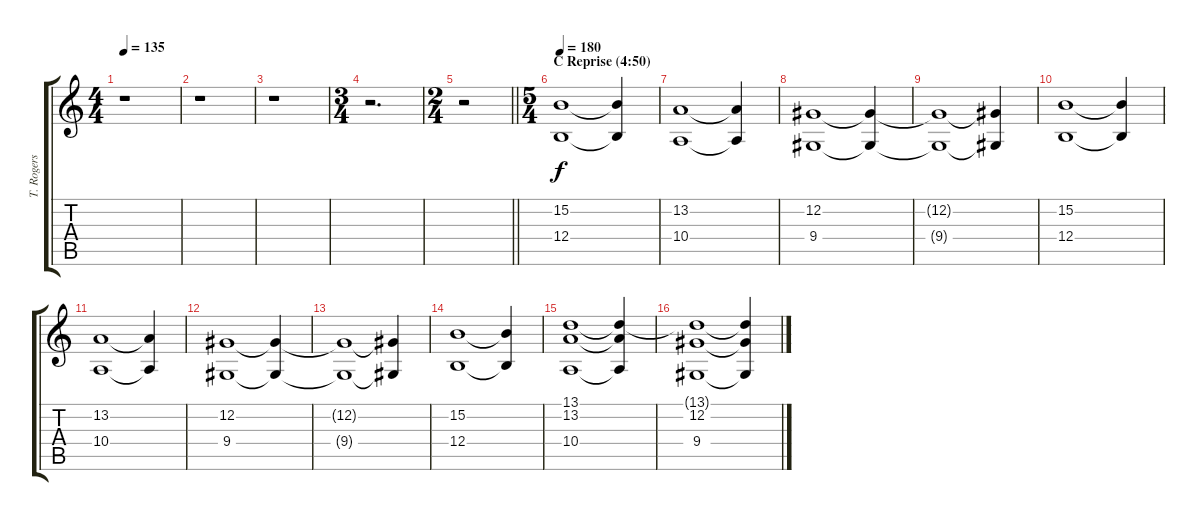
\track ("T. Rogers Keys" "T. Rogers ") {instrument synthstrings1}
\staff {score tabs}
\tuning (Db4 Ab3 E3 B2 Gb2 Db2) {hide}
\ts (4 4)
\tempo 135
\clef g2
\ks c
r.1{dy f} |
r.1 |
r.1 |
\ts (3 4)
r.2{d} |
\ts (2 4)
\barLineRight lightlight
r.2 |
\ts (5 4)
\section ("" "C Reprise (4:50)")
\tempo 180
(15.2 12.4).1 (15.2{t} 12.4{t}).4 |
(13.2 10.4).1 (13.2{t} 10.4{t}).4 |
(12.2 9.4).1 (12.2{t} 9.4{t}).4 |
(12.2{t} 9.4{t}).1 (12.2{t} 9.4{t}).4 |
(15.2 12.4).1 (15.2{t} 12.4{t}).4 |
(13.2 10.4).1 (13.2{t} 10.4{t}).4 |
(12.2 9.4).1 (12.2{t} 9.4{t}).4 |
(12.2{t} 9.4{t}).1 (12.2{t} 9.4{t}).4 |
(15.2 12.4).1 (15.2{t} 12.4{t}).4 |
(13.1 13.2 10.4).1 (13.1{t} 13.2{t} 10.4{t}).4 |
(13.1{t} 12.2 9.4).1 (13.1{t} 12.2{t} 9.4{t}).4
